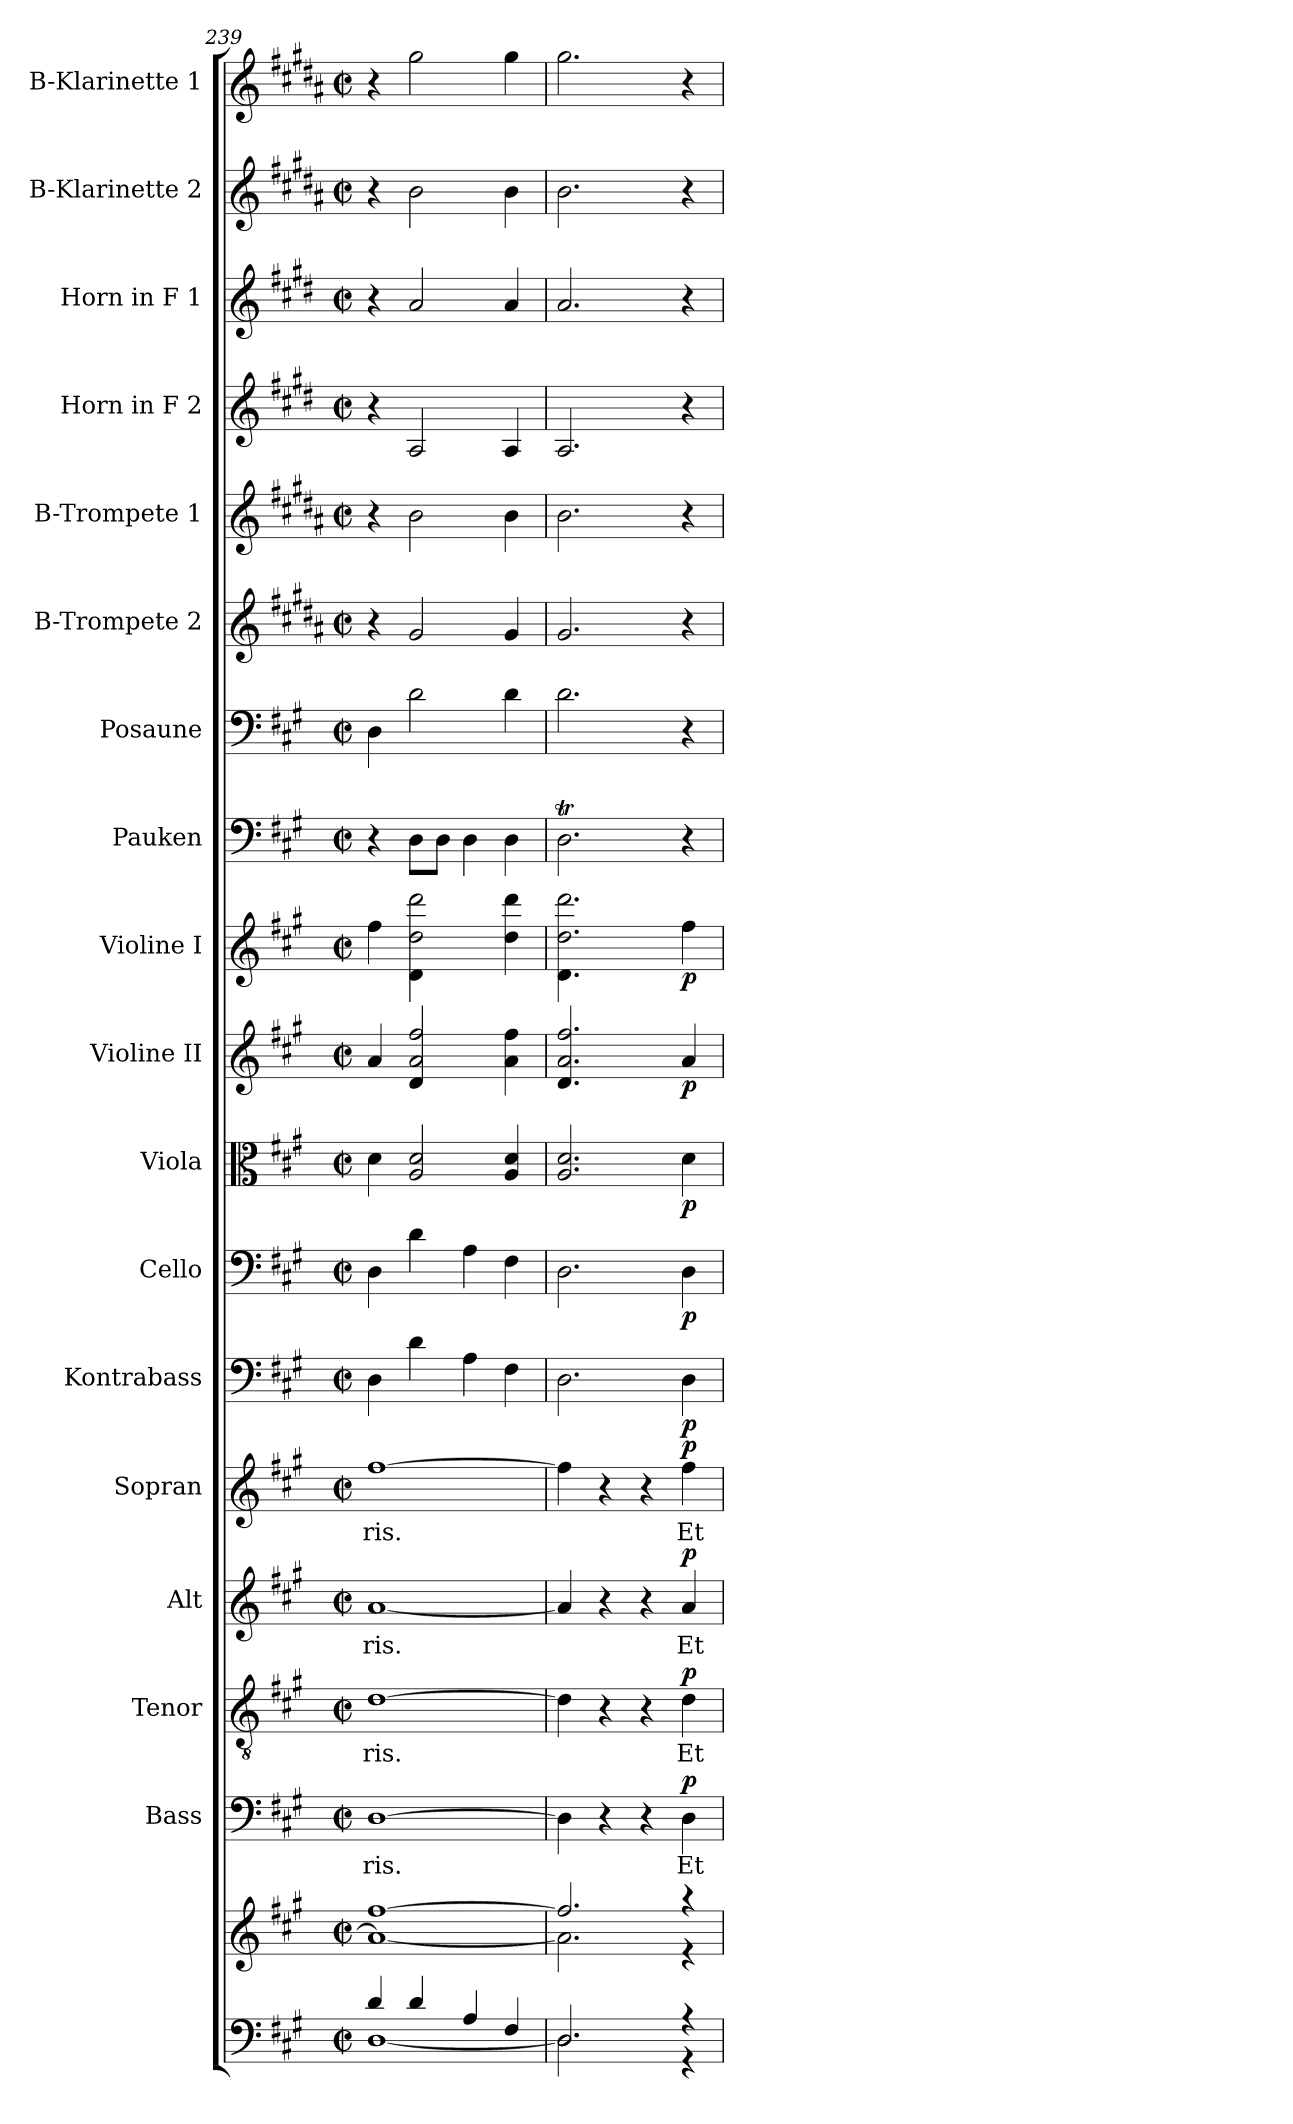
**kern	**kern	**kern	**text	**dynam	**kern	**text	**dynam	**kern	**text	**dynam	**kern	**text	**dynam	**kern	**dynam	**kern	**dynam	**kern	**dynam	**kern	**dynam	**kern	**dynam	**kern	**kern	**kern	**kern	**kern	**kern	**kern	**kern
*part18	*part18	*part17	*part17	*part17	*part16	*part16	*part16	*part15	*part15	*part15	*part14	*part14	*part14	*part13	*part13	*part12	*part12	*part11	*part11	*part10	*part10	*part9	*part9	*part8	*part7	*part6	*part5	*part4	*part3	*part2	*part1
*staff19	*staff18	*staff17	*staff17	*staff17	*staff16	*staff16	*staff16	*staff15	*staff15	*staff15	*staff14	*staff14	*staff14	*staff13	*staff13	*staff12	*staff12	*staff11	*staff11	*staff10	*staff10	*staff9	*staff9	*staff8	*staff7	*staff6	*staff5	*staff4	*staff3	*staff2	*staff1
*	*	*I"Bass	*	*	*I"Tenor	*	*	*I"Alt	*	*	*I"Sopran	*	*	*I"Kontrabass	*	*I"Cello	*	*I"Viola	*	*I"Violine II	*	*I"Violine I	*	*I"Pauken	*I"Posaune	*I"B-Trompete 2	*I"B-Trompete 1	*I"Horn in F 2	*I"Horn in F 1	*I"B-Klarinette 2	*I"B-Klarinette 1
*	*	*I'B.	*	*	*I'T.	*	*	*I'A.	*	*	*I'S.	*	*	*I'Kb.	*	*	*	*I'Vla.	*	*I'Vl. II	*	*I'Vl. I	*	*I'Pk.	*I'Pos.	*I'B Trp. 2	*I'B Trp. 1	*	*	*I'B Kl. 2	*I'B Kl. 1
*clefF4	*clefG2	*clefF4	*	*	*clefGv2	*	*	*clefG2	*	*	*clefG2	*	*	*clefF4	*	*clefF4	*	*clefC3	*	*clefG2	*	*clefG2	*	*clefF4	*clefF4	*clefG2	*clefG2	*clefG2	*clefG2	*clefG2	*clefG2
*	*	*	*	*	*	*	*	*	*	*	*	*	*	*ITrd7c12	*	*	*	*	*	*	*	*	*	*	*	*ITrd1c2	*ITrd1c2	*ITrd4c7	*ITrd4c7	*ITrd1c2	*ITrd1c2
*k[f#c#g#]	*k[f#c#g#]	*k[f#c#g#]	*	*	*k[f#c#g#]	*	*	*k[f#c#g#]	*	*	*k[f#c#g#]	*	*	*k[f#c#g#]	*	*k[f#c#g#]	*	*k[f#c#g#]	*	*k[f#c#g#]	*	*k[f#c#g#]	*	*k[f#c#g#]	*k[f#c#g#]	*k[f#c#g#]	*k[f#c#g#]	*k[f#c#g#]	*k[f#c#g#]	*k[f#c#g#]	*k[f#c#g#]
*A:	*A:	*A:	*	*	*A:	*	*	*A:	*	*	*A:	*	*	*A:	*	*A:	*	*A:	*	*A:	*	*A:	*	*A:	*A:	*A:	*A:	*A:	*A:	*A:	*A:
*M2/2	*M2/2	*M2/2	*	*	*M2/2	*	*	*M2/2	*	*	*M2/2	*	*	*M2/2	*	*M2/2	*	*M2/2	*	*M2/2	*	*M2/2	*	*M2/2	*M2/2	*M2/2	*M2/2	*M2/2	*M2/2	*M2/2	*M2/2
*met(c|)	*met(c|)	*met(c|)	*	*	*met(c|)	*	*	*met(c|)	*	*	*met(c|)	*	*	*met(c|)	*	*met(c|)	*	*met(c|)	*	*met(c|)	*	*met(c|)	*	*met(c|)	*met(c|)	*met(c|)	*met(c|)	*met(c|)	*met(c|)	*met(c|)	*met(c|)
=239	=239	=239	=239	=239	=239	=239	=239	=239	=239	=239	=239	=239	=239	=239	=239	=239	=239	=239	=239	=239	=239	=239	=239	=239	=239	=239	=239	=239	=239	=239	=239
*^	*^	*	*	*	*	*	*	*	*	*	*	*	*	*	*	*	*	*	*	*	*	*	*	*	*	*	*	*	*	*	*
!	!	!	!	!	!LO:LY:b	!	!	!LO:LY:b	!	!	!LO:LY:b	!	!	!LO:LY:b	!	!	!	!	!	!	!	!	!	!	!	!	!	!	!	!	!	!	!
4d/	[<1D	[>1ff#	1a_	[1D	-ris.	.	[1d	-ris.	.	[1a	-ris.	.	[1ff#	-ris.	.	4DD\	.	4D\	.	4d\	.	4a/	.	4ff#\	.	4r	4D\	4r	4r	4r	4r	4r	4r
!	!	!	!	!	!	!	!	!	!	!	!	!	!	!	!	!	!	!	!	!	!	!LO:N:n=1:head=solid	!	!LO:N:n=1:head=solid	!	!	!	!	!	!	!	!	!
4d/	.	.	.	.	.	.	.	.	.	.	.	.	.	.	.	4D\	.	4d\	.	2A/ 2d/	.	2d/ 2a/ 2ff#/	.	2d\ 2dd\ 2ddd\	.	8D\L	2d\	2f#/	2a\	2D/	2d/	2a\	2ff#\
.	.	.	.	.	.	.	.	.	.	.	.	.	.	.	.	.	.	.	.	.	.	.	.	.	.	8D\J	.	.	.	.	.	.	.
4A/	.	.	.	.	.	.	.	.	.	.	.	.	.	.	.	4AA\	.	4A\	.	.	.	.	.	.	.	4D\	.	.	.	.	.	.	.
4F#/	.	.	.	.	.	.	.	.	.	.	.	.	.	.	.	4FF#\	.	4F#\	.	4A/ 4d/	.	4a\ 4ff#\	.	4dd\ 4ddd\	.	4D\	4d\	4f#/	4a\	4D/	4d/	4a\	4ff#\
=240	=240	=240	=240	=240	=240	=240	=240	=240	=240	=240	=240	=240	=240	=240	=240	=240	=240	=240	=240	=240	=240	=240	=240	=240	=240	=240	=240	=240	=240	=240	=240	=240	=240
!	!	!	!	!	!	!	!	!	!	!	!	!	!	!	!	!	!	!	!	!	!	!LO:N:n=1:head=solid	!	!LO:N:n=1:head=solid	!	!	!	!	!	!	!	!	!
2.D/	2.D\]	2.ff#/]	2.a\]	4D\]	.	.	4d\]	.	.	4a/]	.	.	4ff#\]	.	.	2.DD\	.	2.D\	.	2.A/ 2.d/	.	2.d/ 2.a/ 2.ff#/	.	2.d\ 2.dd\ 2.ddd\	.	2.DT\	2.d\	2.f#/	2.a\	2.D/	2.d/	2.a\	2.ff#\
.	.	.	.	4r	.	.	4r	.	.	4r	.	.	4r	.	.	.	.	.	.	.	.	.	.	.	.	.	.	.	.	.	.	.	.
.	.	.	.	4r	.	.	4r	.	.	4r	.	.	4r	.	.	.	.	.	.	.	.	.	.	.	.	.	.	.	.	.	.	.	.
!	!	!	!	!	!LO:LY:b	!LO:DY:a	!	!LO:LY:b	!LO:DY:a	!	!LO:LY:b	!LO:DY:a	!	!LO:LY:b	!LO:DY:a	!	!LO:DY:b	!	!LO:DY:b	!	!LO:DY:b	!	!LO:DY:b	!	!LO:DY:b	!	!	!	!	!	!	!	!
4r	4r	4r	4r	4D\	Et	p	4d\	Et	p	4a/	Et	p	4ff#\	Et	p	4DD\	p	4D\	p	4d\	p	4a/	p	4ff#\	p	4r	4r	4r	4r	4r	4r	4r	4r
*v	*v	*	*	*	*	*	*	*	*	*	*	*	*	*	*	*	*	*	*	*	*	*	*	*	*	*	*	*	*	*	*	*	*
*	*v	*v	*	*	*	*	*	*	*	*	*	*	*	*	*	*	*	*	*	*	*	*	*	*	*	*	*	*	*	*	*	*
=	=	=	=	=	=	=	=	=	=	=	=	=	=	=	=	=	=	=	=	=	=	=	=	=	=	=	=	=	=	=	=
*-	*-	*-	*-	*-	*-	*-	*-	*-	*-	*-	*-	*-	*-	*-	*-	*-	*-	*-	*-	*-	*-	*-	*-	*-	*-	*-	*-	*-	*-	*-	*-
